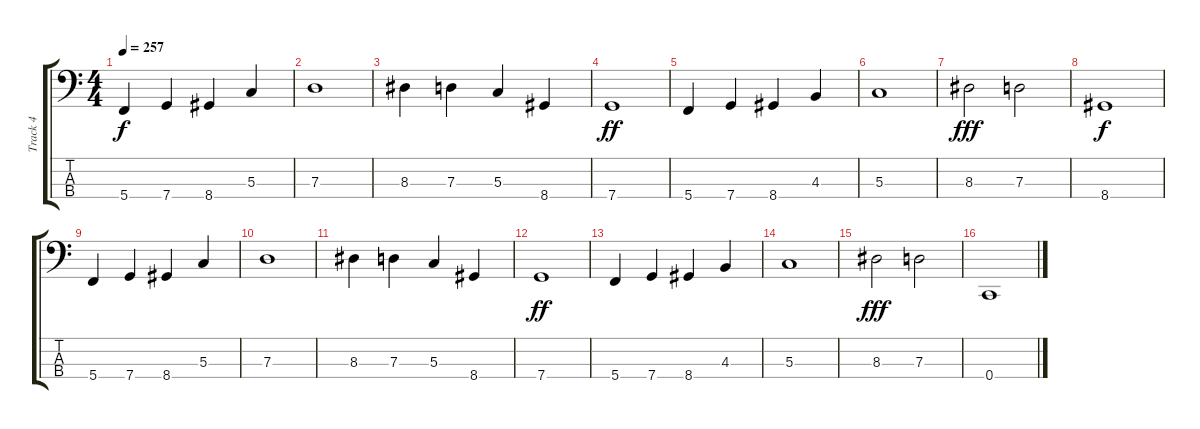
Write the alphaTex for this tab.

\track ("Track 4" "Track 4") {instrument electricbasspick}
\staff {score tabs}
\tuning (F2 C2 G1 C1) {hide}
\ts (4 4)
\tempo 257
\clef f4
\ks c
5.4.4{dy f} 7.4.4 8.4.4 5.3.4 |
7.3.1 |
8.3.4 7.3.4 5.3.4 8.4.4 |
7.4.1{dy ff} |
5.4.4 7.4.4 8.4.4 4.3.4 |
5.3.1 |
8.3.2{dy fff} 7.3.2 |
8.4.1{dy f} |
5.4.4 7.4.4 8.4.4 5.3.4 |
7.3.1 |
8.3.4 7.3.4 5.3.4 8.4.4 |
7.4.1{dy ff} |
5.4.4 7.4.4 8.4.4 4.3.4 |
5.3.1 |
8.3.2{dy fff} 7.3.2 |
0.4.1
